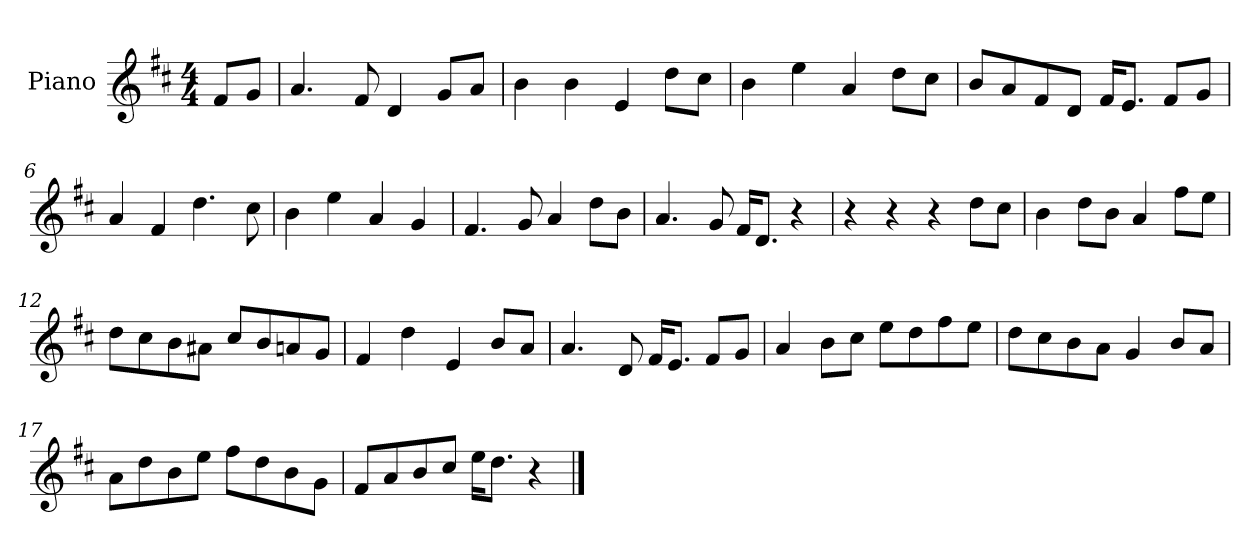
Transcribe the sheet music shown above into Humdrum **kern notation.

**kern
*part1
*staff1
*I"Piano
*I'Pno.
*clefG2
*k[f#c#]
*M4/4
=1
8f#/L
8g/J
=2
4.a/
8f#/
4d/
8g/L
8a/J
=3
4b\
4b\
4e/
8dd\L
8cc#\J
=4
4b\
4ee\
4a/
8dd\L
8cc#\J
=5
8b/L
8a/
8f#/
8d/J
16f#/KL
8.e/J
8f#/L
8g/J
=6
4a/
4f#/
4.dd\
8cc#\
=7
4b\
4ee\
4a/
4g/
=8
4.f#/
8g/
4a/
8dd\L
8b\J
=9
4.a/
8g/
16f#/KL
8.d/J
4r
=10
4r
4r
4r
8dd\L
8cc#\J
=11
4b\
8dd\L
8b\J
4a/
8ff#\L
8ee\J
=12
8dd\L
8cc#\
8b\
8a#X\J
8cc#/L
8b/
8an/
8g/J
=13
4f#/
4dd\
4e/
8b/L
8a/J
=14
4.a/
8d/
16f#/KL
8.e/J
8f#/L
8g/J
=15
4a/
8b\L
8cc#\J
8ee\L
8dd\
8ff#\
8ee\J
=16
8dd\L
8cc#\
8b\
8a\J
4g/
8b/L
8a/J
=17
8a\L
8dd\
8b\
8ee\J
8ff#\L
8dd\
8b\
8g\J
=18
8f#/L
8a/
8b/
8cc#/J
16ee\KL
8.dd\J
4r
==
*-
